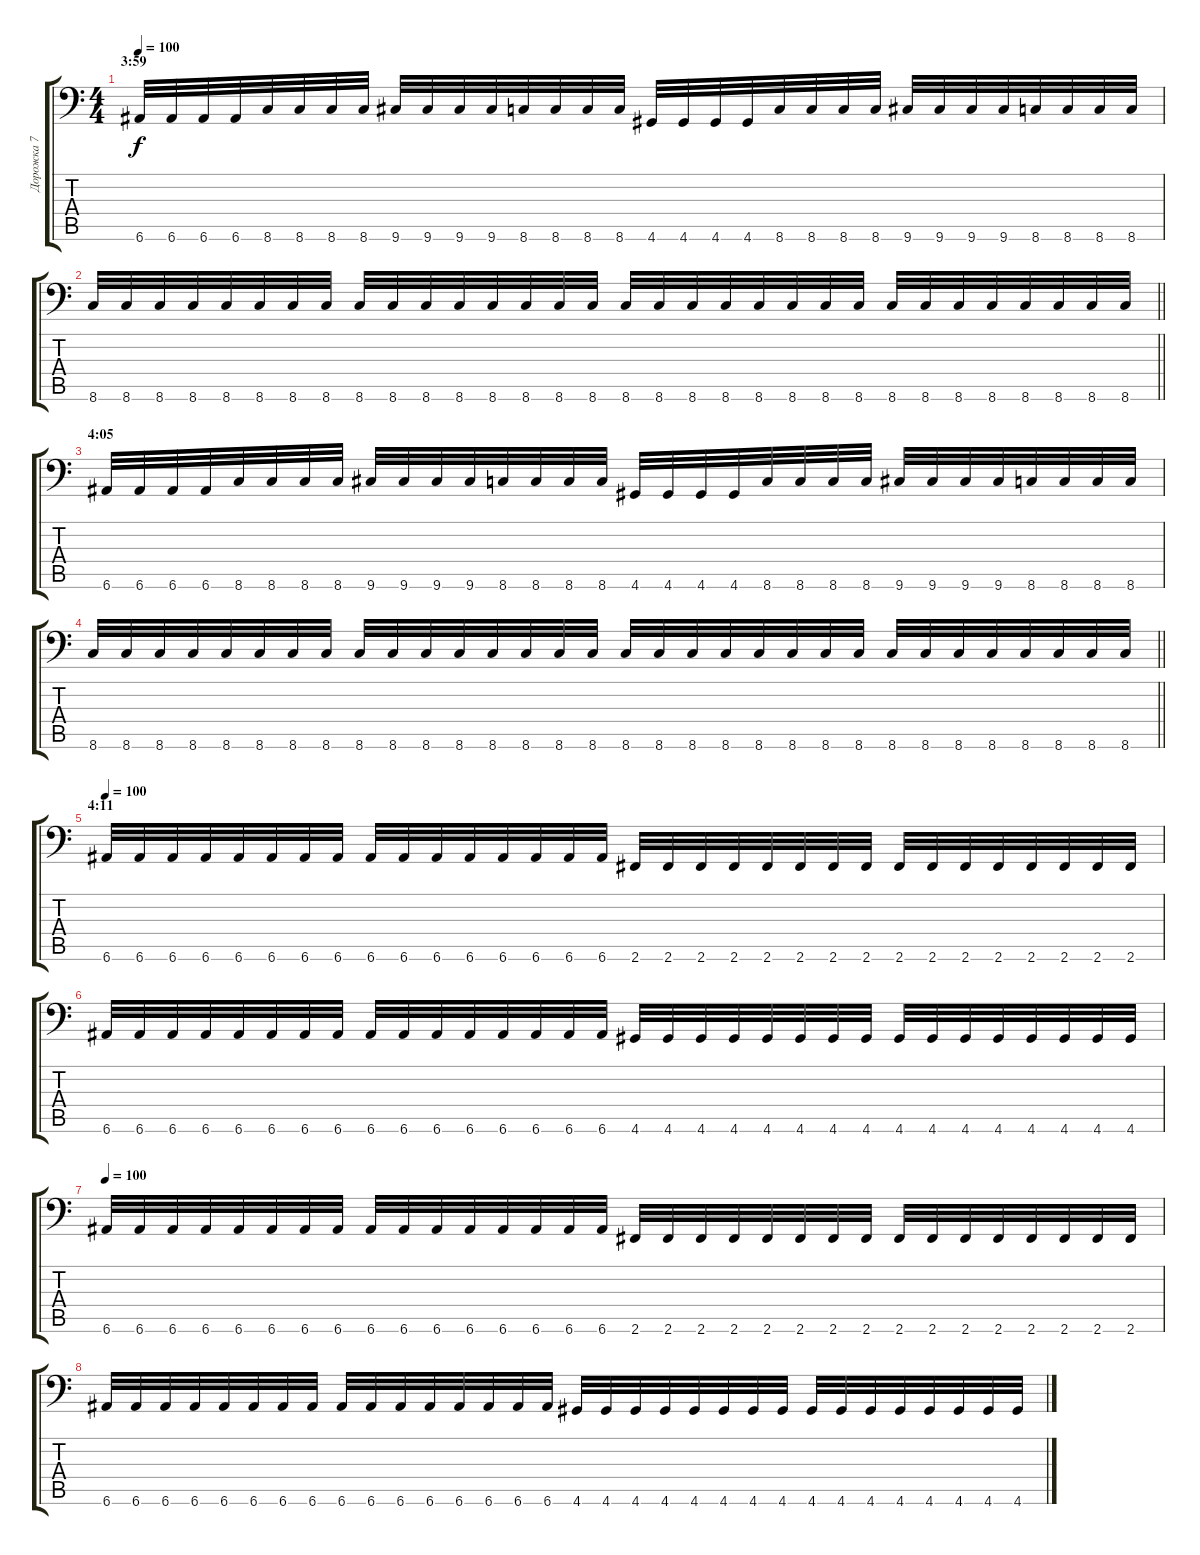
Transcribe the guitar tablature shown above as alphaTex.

\track ("Дорожка 7" "Дорожка 7") {instrument distortionguitar}
\staff {score tabs}
\tuning (E3 B2 G2 D2 A1 E1) {hide}
\ts (4 4)
\section ("" "3:59")
\tempo 100
\clef f4
\ks c
6.6.32{dy f volume 13} 6.6.32 6.6.32 6.6.32 8.6.32 8.6.32 8.6.32 8.6.32 9.6.32 9.6.32 9.6.32 9.6.32 8.6.32 8.6.32 8.6.32 8.6.32 4.6.32 4.6.32 4.6.32 4.6.32 8.6.32 8.6.32 8.6.32 8.6.32 9.6.32 9.6.32 9.6.32 9.6.32 8.6.32 8.6.32 8.6.32 8.6.32 |
\barLineRight lightlight
8.6.32 8.6.32 8.6.32 8.6.32 8.6.32 8.6.32 8.6.32 8.6.32 8.6.32 8.6.32 8.6.32 8.6.32 8.6.32 8.6.32 8.6.32 8.6.32 8.6.32 8.6.32 8.6.32 8.6.32 8.6.32 8.6.32 8.6.32 8.6.32 8.6.32 8.6.32 8.6.32 8.6.32 8.6.32 8.6.32 8.6.32 8.6.32 |
\section ("" "4:05")
6.6.32{volume 13} 6.6.32 6.6.32 6.6.32 8.6.32 8.6.32 8.6.32 8.6.32 9.6.32 9.6.32 9.6.32 9.6.32 8.6.32 8.6.32 8.6.32 8.6.32 4.6.32 4.6.32 4.6.32 4.6.32 8.6.32 8.6.32 8.6.32 8.6.32 9.6.32 9.6.32 9.6.32 9.6.32 8.6.32 8.6.32 8.6.32 8.6.32 |
\barLineRight lightlight
8.6.32 8.6.32 8.6.32 8.6.32 8.6.32 8.6.32 8.6.32 8.6.32 8.6.32 8.6.32 8.6.32 8.6.32 8.6.32 8.6.32 8.6.32 8.6.32 8.6.32 8.6.32 8.6.32 8.6.32 8.6.32 8.6.32 8.6.32 8.6.32 8.6.32 8.6.32 8.6.32 8.6.32 8.6.32 8.6.32 8.6.32 8.6.32 |
\section ("" "4:11")
\tempo 100
6.6.32 6.6.32 6.6.32 6.6.32 6.6.32 6.6.32 6.6.32 6.6.32 6.6.32 6.6.32 6.6.32 6.6.32 6.6.32 6.6.32 6.6.32 6.6.32 2.6.32 2.6.32 2.6.32 2.6.32 2.6.32 2.6.32 2.6.32 2.6.32 2.6.32 2.6.32 2.6.32 2.6.32 2.6.32 2.6.32 2.6.32 2.6.32 |
6.6.32 6.6.32 6.6.32 6.6.32 6.6.32 6.6.32 6.6.32 6.6.32 6.6.32 6.6.32 6.6.32 6.6.32 6.6.32 6.6.32 6.6.32 6.6.32 4.6.32 4.6.32 4.6.32 4.6.32 4.6.32 4.6.32 4.6.32 4.6.32 4.6.32 4.6.32 4.6.32 4.6.32 4.6.32 4.6.32 4.6.32 4.6.32 |
\tempo 100
6.6.32 6.6.32 6.6.32 6.6.32 6.6.32 6.6.32 6.6.32 6.6.32 6.6.32 6.6.32 6.6.32 6.6.32 6.6.32 6.6.32 6.6.32 6.6.32 2.6.32 2.6.32 2.6.32 2.6.32 2.6.32 2.6.32 2.6.32 2.6.32 2.6.32 2.6.32 2.6.32 2.6.32 2.6.32 2.6.32 2.6.32 2.6.32 |
6.6.32 6.6.32 6.6.32 6.6.32 6.6.32 6.6.32 6.6.32 6.6.32 6.6.32 6.6.32 6.6.32 6.6.32 6.6.32 6.6.32 6.6.32 6.6.32 4.6.32 4.6.32 4.6.32 4.6.32 4.6.32 4.6.32 4.6.32 4.6.32 4.6.32 4.6.32 4.6.32 4.6.32 4.6.32 4.6.32 4.6.32 4.6.32
